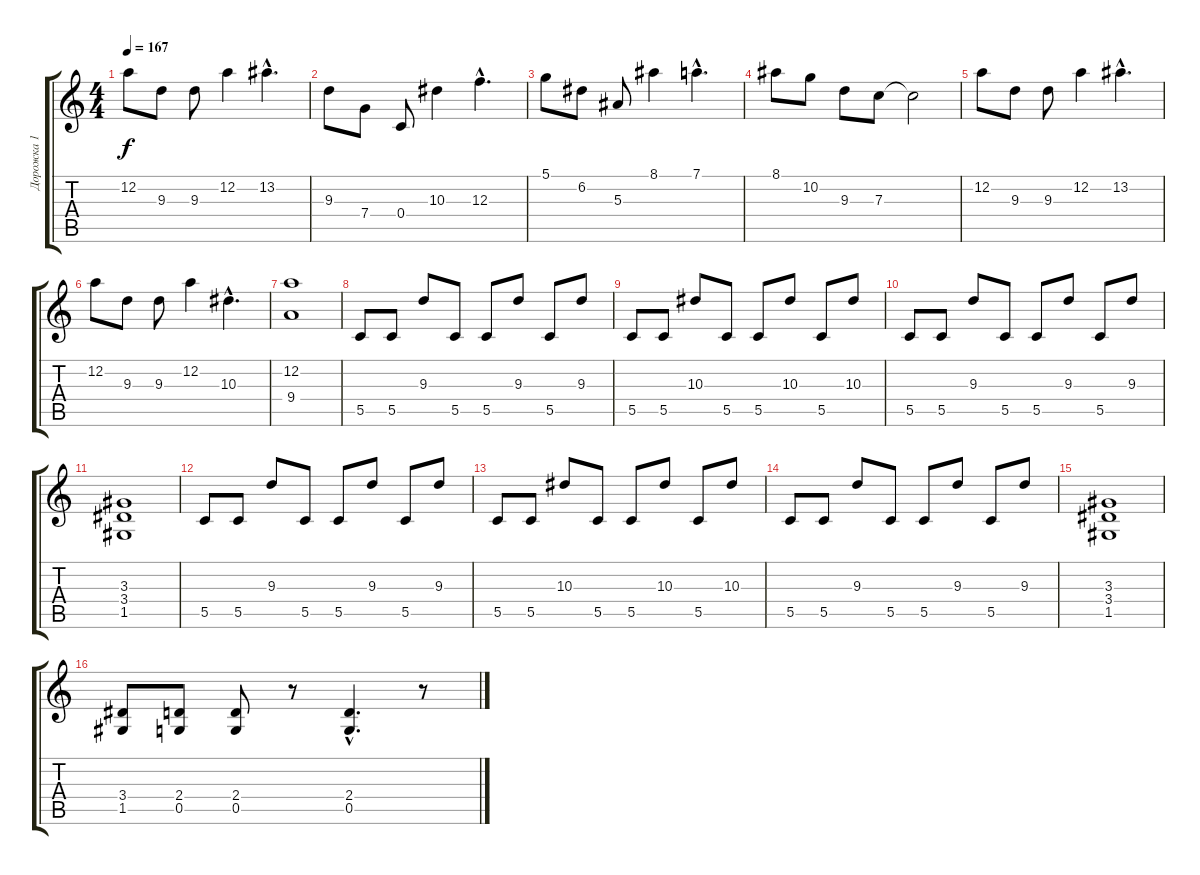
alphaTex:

\track ("Дорожка 1" "Дорожка 1") {instrument distortionguitar}
\staff {score tabs}
\tuning (D4 A3 F3 C3 G2 D2) {hide}
\ts (4 4)
\tempo 167
\clef g2
\ks c
12.2.8{dy f} 9.3.8 9.3.8 12.2.4 13.2{hac}.4{d} |
9.3.8 7.4.8 0.4.8 10.3.4 12.3{hac}.4{d} |
5.1.8 6.2.8 5.3.8 8.1.4 7.1{hac}.4{d} |
8.1.8 10.2.8 9.3.8 7.3.8 7.3{t}.2 |
12.2.8 9.3.8 9.3.8 12.2.4 13.2{hac}.4{d} |
12.2.8 9.3.8 9.3.8 12.2.4 10.3{hac}.4{d} |
(12.2 9.4).1 |
5.5.8 5.5.8 9.3.8 5.5.8 5.5.8 9.3.8 5.5.8 9.3.8 |
5.5.8 5.5.8 10.3.8 5.5.8 5.5.8 10.3.8 5.5.8 10.3.8 |
5.5.8 5.5.8 9.3.8 5.5.8 5.5.8 9.3.8 5.5.8 9.3.8 |
(3.3 3.4 1.5).1 |
5.5.8 5.5.8 9.3.8 5.5.8 5.5.8 9.3.8 5.5.8 9.3.8 |
5.5.8 5.5.8 10.3.8 5.5.8 5.5.8 10.3.8 5.5.8 10.3.8 |
5.5.8 5.5.8 9.3.8 5.5.8 5.5.8 9.3.8 5.5.8 9.3.8 |
(3.3 3.4 1.5).1 |
(3.4 1.5).8 (2.4 0.5).8 (2.4 0.5).8 r.8 (2.4{hac} 0.5{hac}).4{d} r.8
